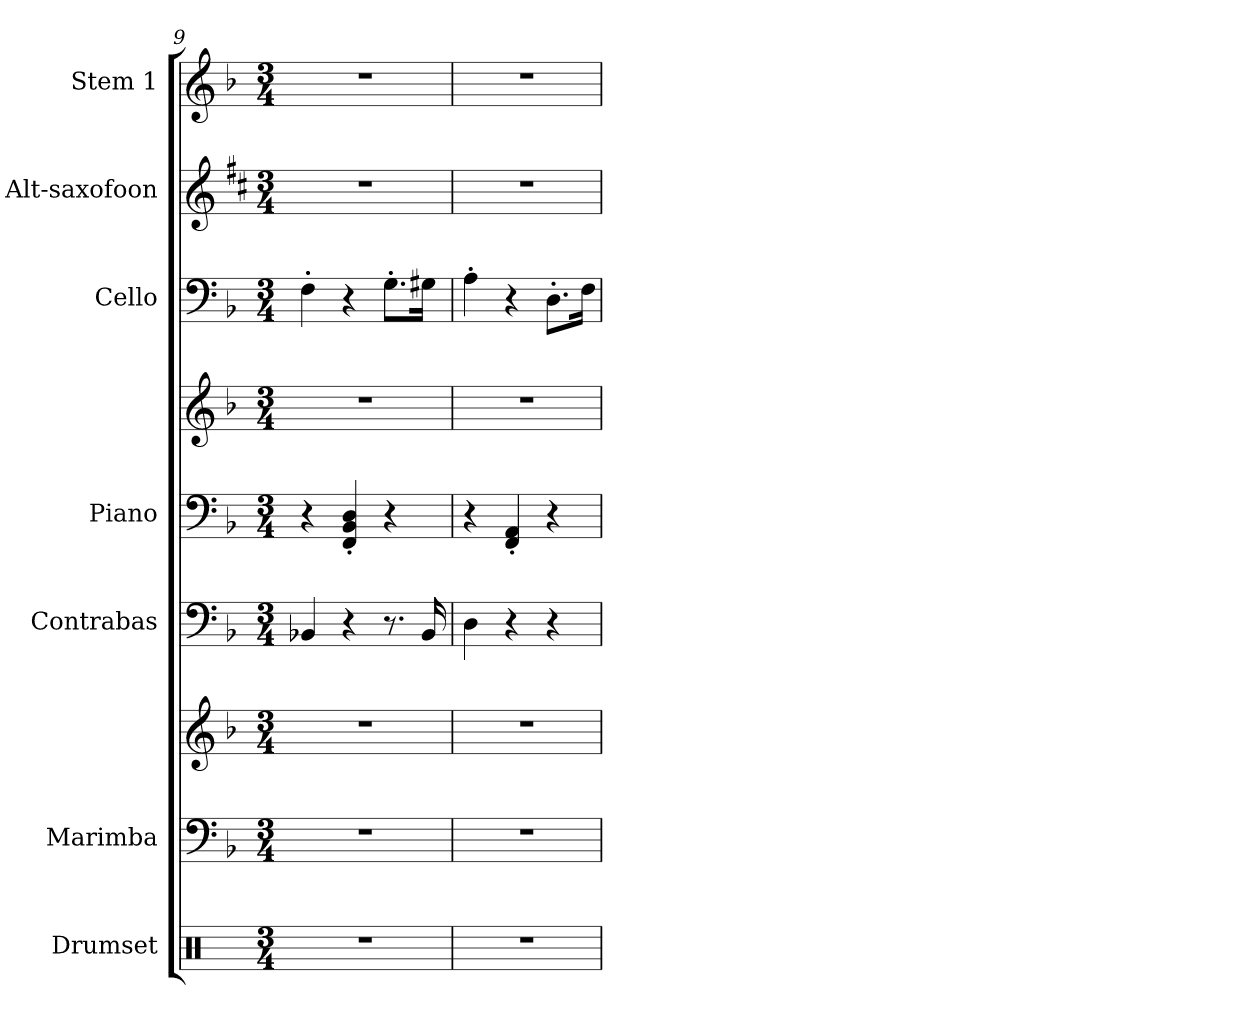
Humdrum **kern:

**kern	**kern	**kern	**kern	**kern	**kern	**kern	**kern	**kern
*part7	*part6	*part6	*part5	*part4	*part4	*part3	*part2	*part1
*staff9	*staff8	*staff7	*staff6	*staff5	*staff4	*staff3	*staff2	*staff1
*I"Drumset	*I"Marimba	*	*I"Contrabas	*I"Piano	*	*I"Cello	*I"Alt-saxofoon	*I"Stem 1
*I'D. set	*I'Mrm.	*	*I'Ca. Bs.	*I'Pno.	*	*	*I'A. Sax.	*I'Stm. 1
*clefX	*clefF4	*clefG2	*clefF4	*clefF4	*clefG2	*clefF4	*clefG2	*clefG2
*	*	*	*ITrd7c12	*	*	*	*ITrd5c9	*
*k[]	*k[b-]	*k[b-]	*k[b-]	*k[b-]	*k[b-]	*k[b-]	*k[b-]	*k[b-]
*M3/4	*M3/4	*M3/4	*M3/4	*M3/4	*M3/4	*M3/4	*M3/4	*M3/4
=9	=9	=9	=9	=9	=9	=9	=9	=9
2.r	2.r	2.r	4BBB-X/	4r	2.r	4F'\	2.r	2.r
.	.	.	4r	4FF/' 4BB-/' 4D/'	.	4r	.	.
.	.	.	8.r	4r	.	8.G'\L	.	.
.	.	.	16BBB-/	.	.	16G#X\Jk	.	.
=10	=10	=10	=10	=10	=10	=10	=10	=10
2.r	2.r	2.r	4DD\	4r	2.r	4A'\	2.r	2.r
.	.	.	4r	4FF/' 4AA/'	.	4r	.	.
.	.	.	4r	4r	.	8.D'\L	.	.
.	.	.	.	.	.	16F\Jk	.	.
=	=	=	=	=	=	=	=	=
*-	*-	*-	*-	*-	*-	*-	*-	*-
